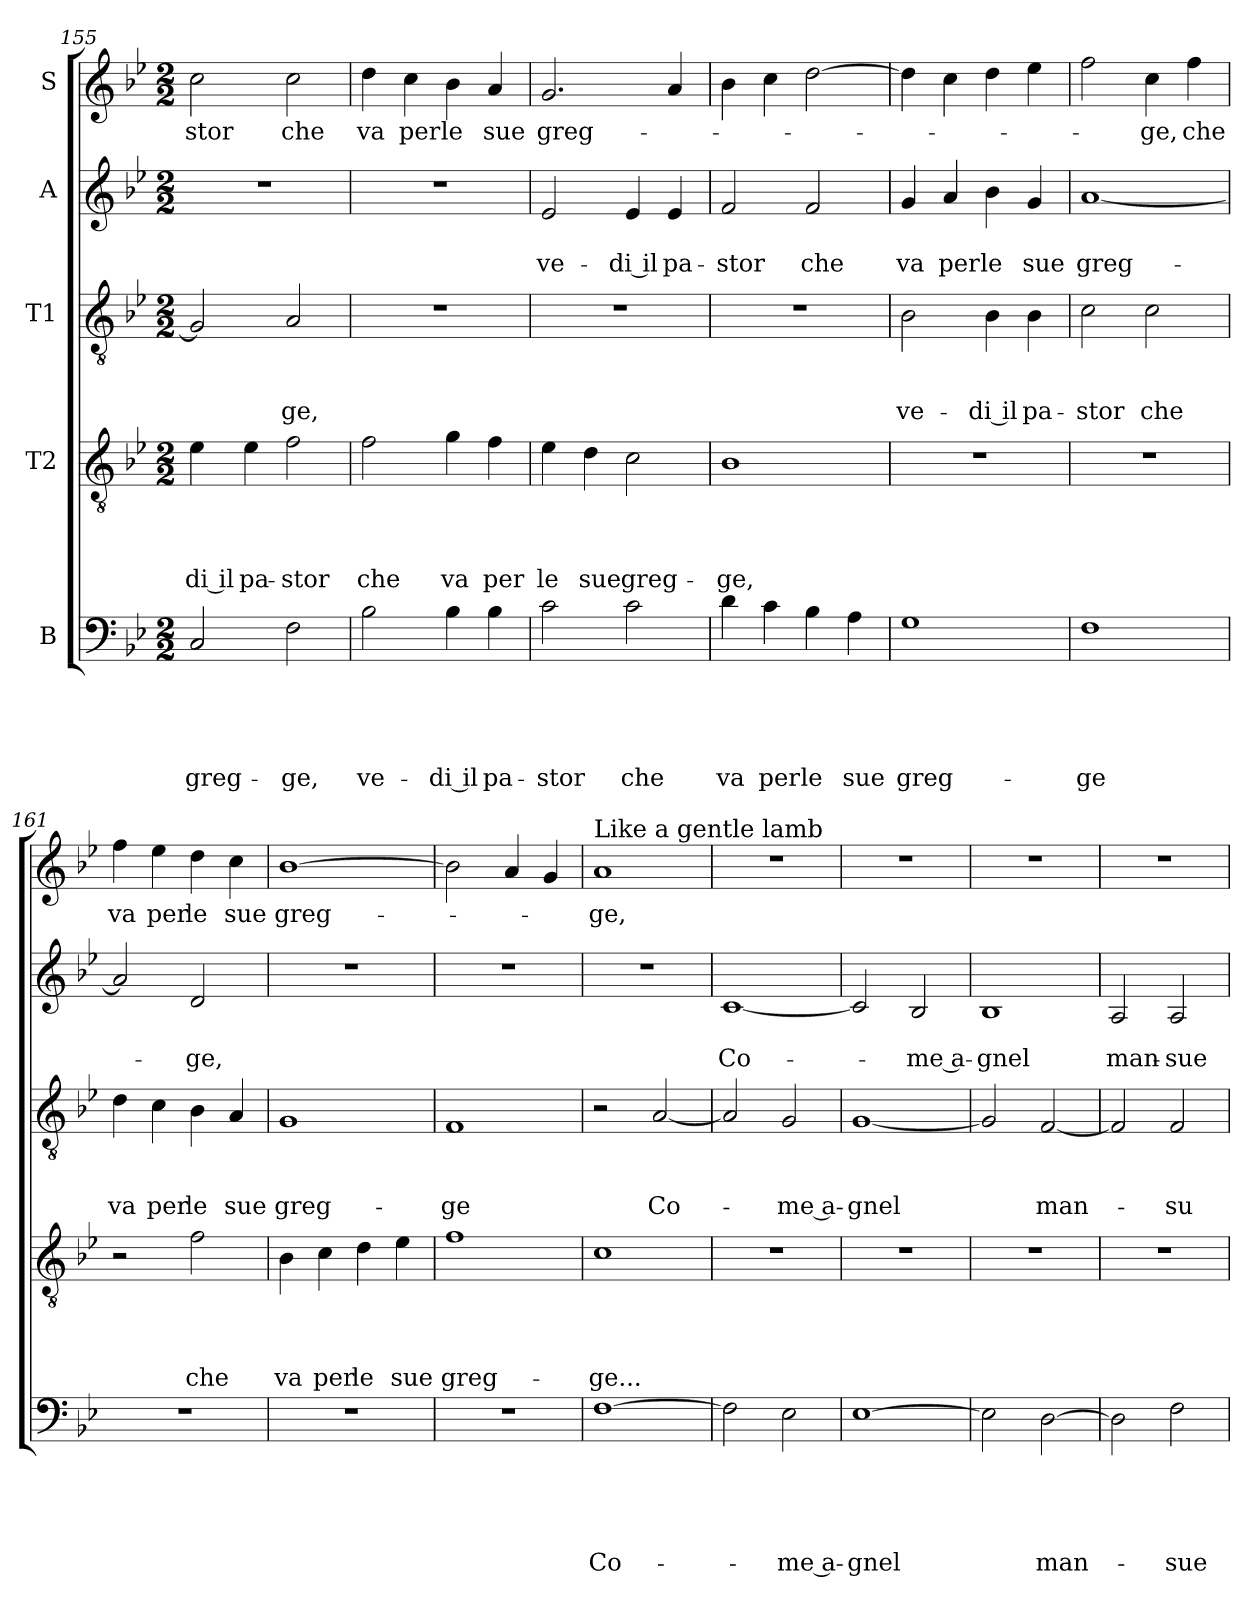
**kern	**text	**text	**text	**text	**text	**kern	**text	**text	**text	**text	**kern	**text	**text	**text	**kern	**text	**text	**kern	**text
*part5	*part5	*part5	*part5	*part5	*part5	*part4	*part4	*part4	*part4	*part4	*part3	*part3	*part3	*part3	*part2	*part2	*part2	*part1	*part1
*staff5	*staff5	*staff5	*staff5	*staff5	*staff5	*staff4	*staff4	*staff4	*staff4	*staff4	*staff3	*staff3	*staff3	*staff3	*staff2	*staff2	*staff2	*staff1	*staff1
*I"B	*	*	*	*	*	*I"T2	*	*	*	*	*I"T1	*	*	*	*I"A	*	*	*I"S	*
*clefF4	*	*	*	*	*	*clefGv2	*	*	*	*	*clefGv2	*	*	*	*clefG2	*	*	*clefG2	*
*k[b-e-]	*	*	*	*	*	*k[b-e-]	*	*	*	*	*k[b-e-]	*	*	*	*k[b-e-]	*	*	*k[b-e-]	*
*B-:	*	*	*	*	*	*B-:	*	*	*	*	*B-:	*	*	*	*B-:	*	*	*B-:	*
*M2/2	*	*	*	*	*	*M2/2	*	*	*	*	*M2/2	*	*	*	*M2/2	*	*	*M2/2	*
=155	=155	=155	=155	=155	=155	=155	=155	=155	=155	=155	=155	=155	=155	=155	=155	=155	=155	=155	=155
!	!	!	!	!	!LO:LY:b	!	!	!	!	!LO:LY:b	!	!	!	!	!	!	!	!	!LO:LY:b
2C/	.	.	.	.	greg-	4e-\	.	.	.	-di il	2G/]	.	.	.	1r	.	.	2cc\	-stor
!	!	!	!	!	!	!	!	!	!	!LO:LY:b	!	!	!	!	!	!	!	!	!
.	.	.	.	.	.	4e-\	.	.	.	pa-	.	.	.	.	.	.	.	.	.
!	!	!	!	!	!LO:LY:b	!	!	!	!	!LO:LY:b	!	!	!	!LO:LY:b	!	!	!	!	!LO:LY:b
2F\	.	.	.	.	-ge,	2f\	.	.	.	-stor	2A/	.	.	-ge,	.	.	.	2cc\	che
=156	=156	=156	=156	=156	=156	=156	=156	=156	=156	=156	=156	=156	=156	=156	=156	=156	=156	=156	=156
!	!	!	!	!	!LO:LY:b	!	!	!	!	!LO:LY:b	!	!	!	!	!	!	!	!	!LO:LY:b
2B-\	.	.	.	.	ve-	2f\	.	.	.	che	1r	.	.	.	1r	.	.	4dd\	va
!	!	!	!	!	!	!	!	!	!	!	!	!	!	!	!	!	!	!	!LO:LY:b
.	.	.	.	.	.	.	.	.	.	.	.	.	.	.	.	.	.	4cc\	per
!	!	!	!	!	!LO:LY:b	!	!	!	!	!LO:LY:b	!	!	!	!	!	!	!	!	!LO:LY:b
4B-\	.	.	.	.	-di il	4g\	.	.	.	va	.	.	.	.	.	.	.	4b-\	le
!	!	!	!	!	!LO:LY:b	!	!	!	!	!LO:LY:b	!	!	!	!	!	!	!	!	!LO:LY:b
4B-\	.	.	.	.	pa-	4f\	.	.	.	per	.	.	.	.	.	.	.	4a/	sue
=157	=157	=157	=157	=157	=157	=157	=157	=157	=157	=157	=157	=157	=157	=157	=157	=157	=157	=157	=157
!	!	!	!	!	!LO:LY:b	!	!	!	!	!LO:LY:b	!	!	!	!	!	!	!LO:LY:b	!	!LO:LY:b
2c\	.	.	.	.	-stor	4e-\	.	.	.	le	1r	.	.	.	2e-/	.	ve-	2.g/	greg-
!	!	!	!	!	!	!	!	!	!	!LO:LY:b	!	!	!	!	!	!	!	!	!
.	.	.	.	.	.	4d\	.	.	.	sue	.	.	.	.	.	.	.	.	.
!	!	!	!	!	!LO:LY:b	!	!	!	!	!LO:LY:b	!	!	!	!	!	!	!LO:LY:b	!	!
2c\	.	.	.	.	che	2c\	.	.	.	greg-	.	.	.	.	4e-/	.	-di il	.	.
!	!	!	!	!	!	!	!	!	!	!	!	!	!	!	!	!	!LO:LY:b	!	!
.	.	.	.	.	.	.	.	.	.	.	.	.	.	.	4e-/	.	pa-	4a/	.
!!LO:PB:g=z
=158	=158	=158	=158	=158	=158	=158	=158	=158	=158	=158	=158	=158	=158	=158	=158	=158	=158	=158	=158
!	!	!	!	!	!LO:LY:b	!	!	!	!	!LO:LY:b	!	!	!	!	!	!	!LO:LY:b	!	!
4d\	.	.	.	.	va	1B-	.	.	.	-ge,	1r	.	.	.	2f/	.	-stor	4b-\	.
!	!	!	!	!	!LO:LY:b	!	!	!	!	!	!	!	!	!	!	!	!	!	!
4c\	.	.	.	.	per	.	.	.	.	.	.	.	.	.	.	.	.	4cc\	.
!	!	!	!	!	!LO:LY:b	!	!	!	!	!	!	!	!	!	!	!	!LO:LY:b	!	!
4B-\	.	.	.	.	le	.	.	.	.	.	.	.	.	.	2f/	.	che	[2dd\	.
!	!	!	!	!	!LO:LY:b	!	!	!	!	!	!	!	!	!	!	!	!	!	!
4A\	.	.	.	.	sue	.	.	.	.	.	.	.	.	.	.	.	.	.	.
=159	=159	=159	=159	=159	=159	=159	=159	=159	=159	=159	=159	=159	=159	=159	=159	=159	=159	=159	=159
!	!	!	!	!	!LO:LY:b	!	!	!	!	!	!	!	!	!LO:LY:b	!	!	!LO:LY:b	!	!
1G	.	.	.	.	greg-	1r	.	.	.	.	2B-\	.	.	ve-	4g/	.	va	4dd\]	.
!	!	!	!	!	!	!	!	!	!	!	!	!	!	!	!	!	!LO:LY:b	!	!
.	.	.	.	.	.	.	.	.	.	.	.	.	.	.	4a/	.	per	4cc\	.
!	!	!	!	!	!	!	!	!	!	!	!	!	!	!LO:LY:b	!	!	!LO:LY:b	!	!
.	.	.	.	.	.	.	.	.	.	.	4B-\	.	.	-di il	4b-\	.	le	4dd\	.
!	!	!	!	!	!	!	!	!	!	!	!	!	!	!LO:LY:b	!	!	!LO:LY:b	!	!
.	.	.	.	.	.	.	.	.	.	.	4B-\	.	.	pa-	4g/	.	sue	4ee-\	.
=160	=160	=160	=160	=160	=160	=160	=160	=160	=160	=160	=160	=160	=160	=160	=160	=160	=160	=160	=160
!	!	!	!	!	!LO:LY:b	!	!	!	!	!	!	!	!	!LO:LY:b	!	!	!LO:LY:b	!	!
1F	.	.	.	.	-ge	1r	.	.	.	.	2c\	.	.	-stor	[1a	.	greg-	2ff\	.
!	!	!	!	!	!	!	!	!	!	!	!	!	!	!LO:LY:b	!	!	!	!	!LO:LY:b
.	.	.	.	.	.	.	.	.	.	.	2c\	.	.	che	.	.	.	4cc\	-ge,
!	!	!	!	!	!	!	!	!	!	!	!	!	!	!	!	!	!	!	!LO:LY:b
.	.	.	.	.	.	.	.	.	.	.	.	.	.	.	.	.	.	4ff\	che
=161	=161	=161	=161	=161	=161	=161	=161	=161	=161	=161	=161	=161	=161	=161	=161	=161	=161	=161	=161
!	!	!	!	!	!	!	!	!	!	!	!	!	!	!LO:LY:b	!	!	!	!	!LO:LY:b
1r	.	.	.	.	.	2r	.	.	.	.	4d\	.	.	va	2a/]	.	.	4ff\	va
!	!	!	!	!	!	!	!	!	!	!	!	!	!	!LO:LY:b	!	!	!	!	!LO:LY:b
.	.	.	.	.	.	.	.	.	.	.	4c\	.	.	per	.	.	.	4ee-\	per
!	!	!	!	!	!	!	!	!	!	!LO:LY:b	!	!	!	!LO:LY:b	!	!	!LO:LY:b	!	!LO:LY:b
.	.	.	.	.	.	2f\	.	.	.	che	4B-\	.	.	le	2d/	.	-ge,	4dd\	le
!	!	!	!	!	!	!	!	!	!	!	!	!	!	!LO:LY:b	!	!	!	!	!LO:LY:b
.	.	.	.	.	.	.	.	.	.	.	4A/	.	.	sue	.	.	.	4cc\	sue
=162	=162	=162	=162	=162	=162	=162	=162	=162	=162	=162	=162	=162	=162	=162	=162	=162	=162	=162	=162
!	!	!	!	!	!	!	!	!	!	!LO:LY:b	!	!	!	!LO:LY:b	!	!	!	!	!LO:LY:b
1r	.	.	.	.	.	4B-\	.	.	.	va	1G	.	.	greg-	1r	.	.	[1b-	greg-
!	!	!	!	!	!	!	!	!	!	!LO:LY:b	!	!	!	!	!	!	!	!	!
.	.	.	.	.	.	4c\	.	.	.	per	.	.	.	.	.	.	.	.	.
!	!	!	!	!	!	!	!	!	!	!LO:LY:b	!	!	!	!	!	!	!	!	!
.	.	.	.	.	.	4d\	.	.	.	le	.	.	.	.	.	.	.	.	.
!	!	!	!	!	!	!	!	!	!	!LO:LY:b	!	!	!	!	!	!	!	!	!
.	.	.	.	.	.	4e-\	.	.	.	sue	.	.	.	.	.	.	.	.	.
=163	=163	=163	=163	=163	=163	=163	=163	=163	=163	=163	=163	=163	=163	=163	=163	=163	=163	=163	=163
!	!	!	!	!	!	!	!	!	!	!LO:LY:b	!	!	!	!LO:LY:b	!	!	!	!	!
1r	.	.	.	.	.	1f	.	.	.	greg-	1F	.	.	-ge	1r	.	.	2b-\]	.
.	.	.	.	.	.	.	.	.	.	.	.	.	.	.	.	.	.	4a/	.
.	.	.	.	.	.	.	.	.	.	.	.	.	.	.	.	.	.	4g/	.
!!LO:LB:g=z
=164	=164	=164	=164	=164	=164	=164	=164	=164	=164	=164	=164	=164	=164	=164	=164	=164	=164	=164	=164
!	!	!	!	!	!	!	!	!	!	!	!	!	!	!	!	!	!	!LO:TX:a:t=Like a gentle lamb	!
!	!	!	!	!	!LO:LY:b	!	!	!	!	!LO:LY:b	!	!	!	!	!	!	!	!	!LO:LY:b
[1F	.	.	.	.	Co-	1c	.	.	.	-ge...	2r	.	.	.	1r	.	.	1a	-ge,
!	!	!	!	!	!	!	!	!	!	!	!	!	!	!LO:LY:b	!	!	!	!	!
.	.	.	.	.	.	.	.	.	.	.	[2A/	.	.	Co-	.	.	.	.	.
=165	=165	=165	=165	=165	=165	=165	=165	=165	=165	=165	=165	=165	=165	=165	=165	=165	=165	=165	=165
!	!	!	!	!	!	!	!	!	!	!	!	!	!	!	!	!	!LO:LY:b	!	!
2F\]	.	.	.	.	.	1r	.	.	.	.	2A/]	.	.	.	[1c	.	Co-	1r	.
!	!	!	!	!	!LO:LY:b	!	!	!	!	!	!	!	!	!LO:LY:b	!	!	!	!	!
2E-\	.	.	.	.	-me a-	.	.	.	.	.	2G/	.	.	-me a-	.	.	.	.	.
=166	=166	=166	=166	=166	=166	=166	=166	=166	=166	=166	=166	=166	=166	=166	=166	=166	=166	=166	=166
!	!	!	!	!	!LO:LY:b	!	!	!	!	!	!	!	!	!LO:LY:b	!	!	!	!	!
[1E-	.	.	.	.	-gnel	1r	.	.	.	.	[1G	.	.	-gnel	2c/]	.	.	1r	.
!	!	!	!	!	!	!	!	!	!	!	!	!	!	!	!	!	!LO:LY:b	!	!
.	.	.	.	.	.	.	.	.	.	.	.	.	.	.	2B-/	.	-me a-	.	.
=167	=167	=167	=167	=167	=167	=167	=167	=167	=167	=167	=167	=167	=167	=167	=167	=167	=167	=167	=167
!	!	!	!	!	!	!	!	!	!	!	!	!	!	!	!	!	!LO:LY:b	!	!
2E-\]	.	.	.	.	.	1r	.	.	.	.	2G/]	.	.	.	1B-	.	-gnel	1r	.
!	!	!	!	!	!LO:LY:b	!	!	!	!	!	!	!	!	!LO:LY:b	!	!	!	!	!
[2D\	.	.	.	.	man-	.	.	.	.	.	[2F/	.	.	man-	.	.	.	.	.
=168	=168	=168	=168	=168	=168	=168	=168	=168	=168	=168	=168	=168	=168	=168	=168	=168	=168	=168	=168
!	!	!	!	!	!	!	!	!	!	!	!	!	!	!	!	!	!LO:LY:b	!	!
2D\]	.	.	.	.	.	1r	.	.	.	.	2F/]	.	.	.	2A/	.	man-	1r	.
!	!	!	!	!	!LO:LY:b	!	!	!	!	!	!	!	!	!LO:LY:b	!	!	!LO:LY:b	!	!
2F\	.	.	.	.	-sue-	.	.	.	.	.	2F/	.	.	-su-	2A/	.	-sue-	.	.
=	=	=	=	=	=	=	=	=	=	=	=	=	=	=	=	=	=	=	=
*-	*-	*-	*-	*-	*-	*-	*-	*-	*-	*-	*-	*-	*-	*-	*-	*-	*-	*-	*-
